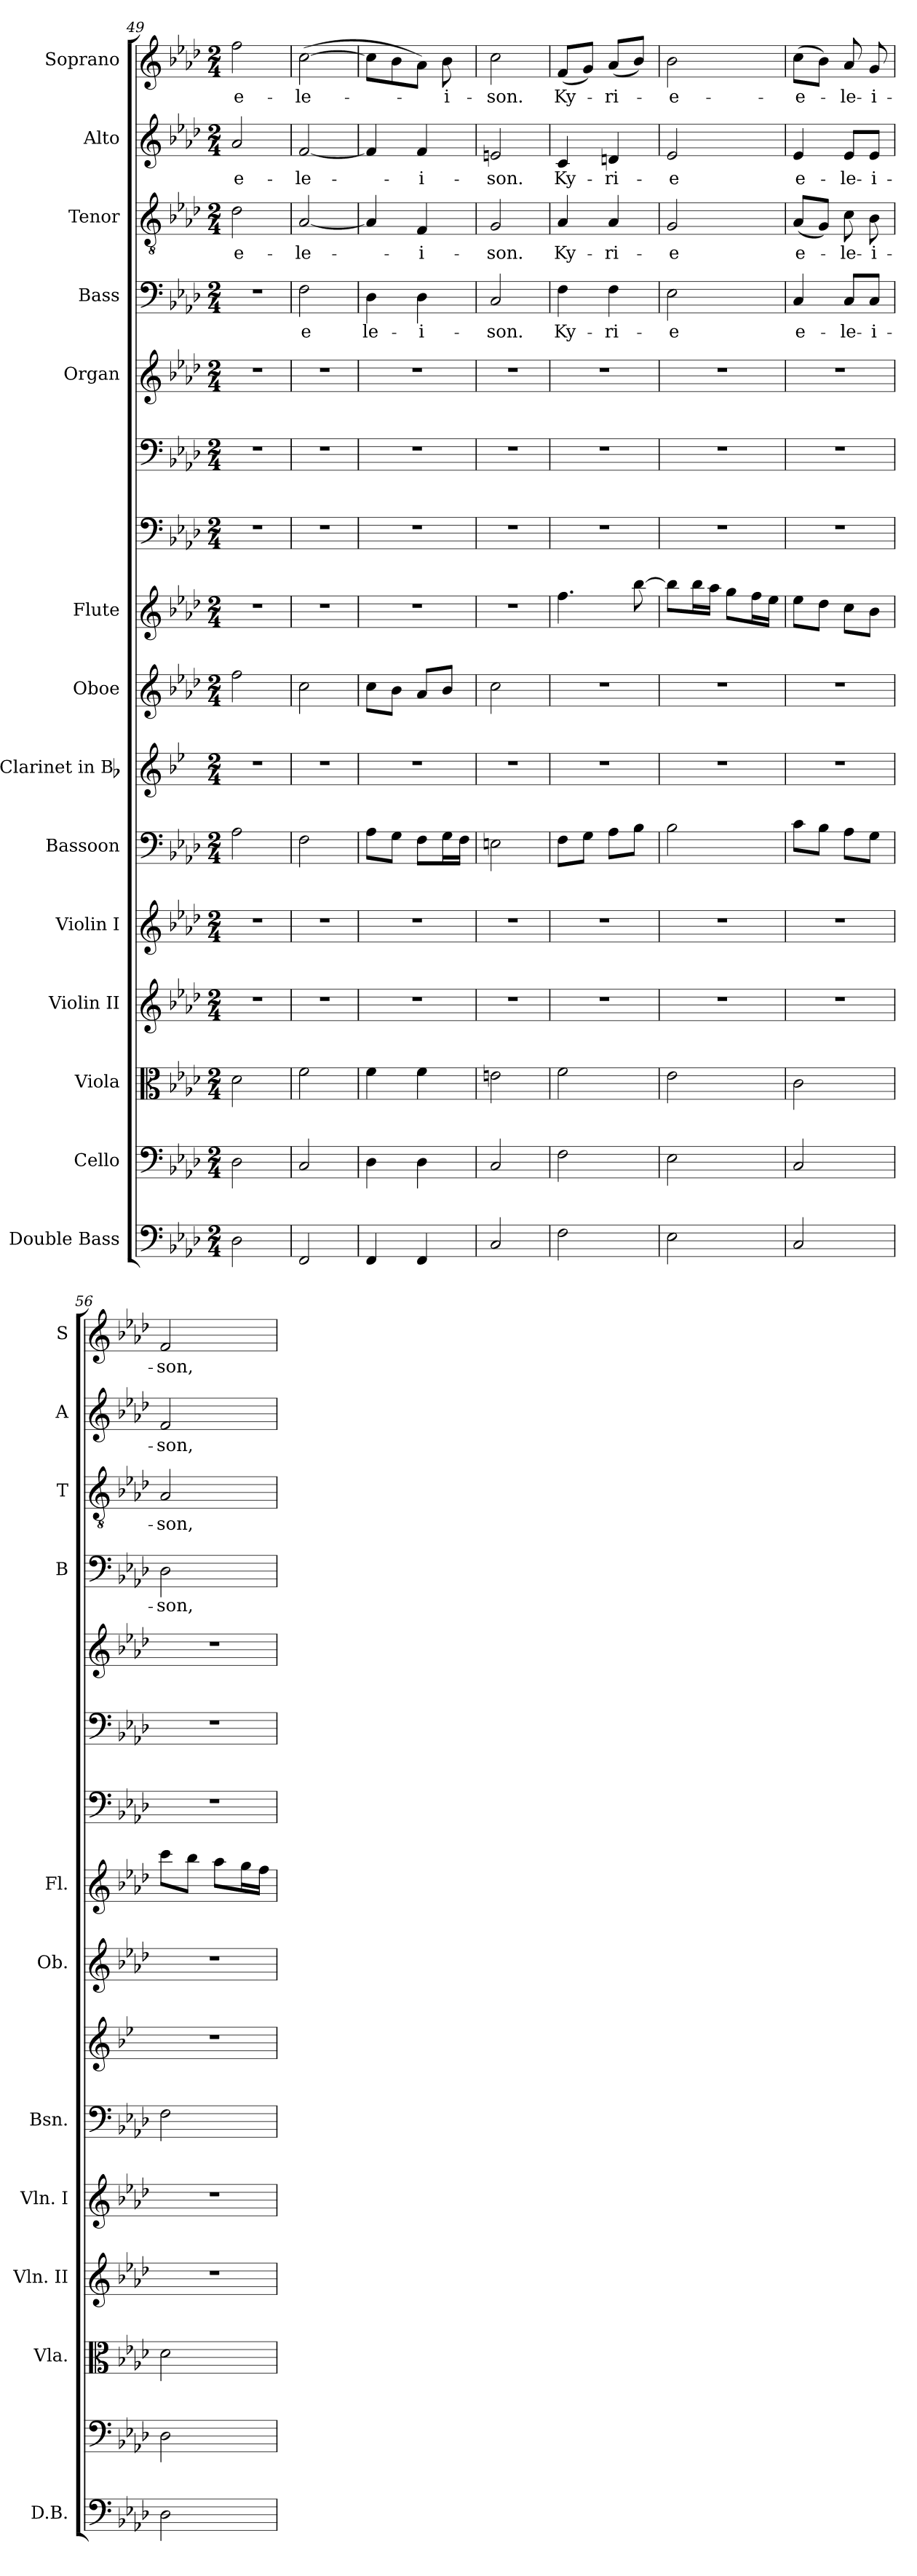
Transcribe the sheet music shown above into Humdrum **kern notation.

**kern	**kern	**kern	**kern	**kern	**kern	**kern	**kern	**kern	**kern	**kern	**kern	**kern	**text	**kern	**text	**kern	**text	**kern	**text
*part16	*part15	*part14	*part13	*part12	*part11	*part10	*part9	*part8	*part7	*part6	*part5	*part4	*part4	*part3	*part3	*part2	*part2	*part1	*part1
*staff16	*staff15	*staff14	*staff13	*staff12	*staff11	*staff10	*staff9	*staff8	*staff7	*staff6	*staff5	*staff4	*staff4	*staff3	*staff3	*staff2	*staff2	*staff1	*staff1
*I"Double Bass	*I"Cello	*I"Viola	*I"Violin II	*I"Violin I	*I"Bassoon	*I"Clarinet in Bb	*I"Oboe	*I"Flute	*	*	*I"Organ	*I"Bass	*	*I"Tenor	*	*I"Alto	*	*I"Soprano	*
*I'D.B.	*	*I'Vla.	*I'Vln. II	*I'Vln. I	*I'Bsn.	*	*I'Ob.	*I'Fl.	*	*	*	*I'B	*	*I'T	*	*I'A	*	*I'S	*
*clefF4	*clefF4	*clefC3	*clefG2	*clefG2	*clefF4	*clefG2	*clefG2	*clefG2	*clefF4	*clefF4	*clefG2	*clefF4	*	*clefGv2	*	*clefG2	*	*clefG2	*
*ITrd7c12	*	*	*	*	*	*ITrd1c2	*	*ITrd-7c-12	*	*	*	*	*	*	*	*	*	*	*
*k[b-e-a-d-]	*k[b-e-a-d-]	*k[b-e-a-d-]	*k[b-e-a-d-]	*k[b-e-a-d-]	*k[b-e-a-d-]	*k[b-e-a-d-]	*k[b-e-a-d-]	*k[b-e-a-d-]	*k[b-e-a-d-]	*k[b-e-a-d-]	*k[b-e-a-d-]	*k[b-e-a-d-]	*	*k[b-e-a-d-]	*	*k[b-e-a-d-]	*	*k[b-e-a-d-]	*
*f:	*f:	*f:	*f:	*f:	*f:	*f:	*f:	*f:	*f:	*f:	*f:	*f:	*	*f:	*	*f:	*	*f:	*
*M2/4	*M2/4	*M2/4	*M2/4	*M2/4	*M2/4	*M2/4	*M2/4	*M2/4	*M2/4	*M2/4	*M2/4	*M2/4	*	*M2/4	*	*M2/4	*	*M2/4	*
=49	=49	=49	=49	=49	=49	=49	=49	=49	=49	=49	=49	=49	=49	=49	=49	=49	=49	=49	=49
!	!	!	!	!	!	!	!	!	!	!	!	!	!	!	!LO:LY:b	!	!LO:LY:b	!	!LO:LY:b
2DD-\	2D-\	2d-\	2r	2r	2A-\	2r	2ff\	2r	2r	2r	2r	2r	.	2d-\	e-	2a-/	e-	2ff\	e-
=50	=50	=50	=50	=50	=50	=50	=50	=50	=50	=50	=50	=50	=50	=50	=50	=50	=50	=50	=50
!	!	!	!	!	!	!	!	!	!	!	!	!	!LO:LY:b	!	!LO:LY:b	!	!LO:LY:b	!	!LO:LY:b
2FFF/	2C/	2f\	2r	2r	2F\	2r	2cc\	2r	2r	2r	2r	2F\	e	[2A-/	-le-	[2f/	-le-	(>[2cc\	-le-
=51	=51	=51	=51	=51	=51	=51	=51	=51	=51	=51	=51	=51	=51	=51	=51	=51	=51	=51	=51
!	!	!	!	!	!	!	!	!	!	!	!	!	!LO:LY:b	!	!	!	!	!	!
4FFF/	4D-\	4f\	2r	2r	8A-\L	2r	8cc\L	2r	2r	2r	2r	4D-\	le-	4A-/]	.	4f/]	.	8cc\L]	.
.	.	.	.	.	8G\J	.	8b-\J	.	.	.	.	.	.	.	.	.	.	8b-\	.
!	!	!	!	!	!	!	!	!	!	!	!	!	!LO:LY:b	!	!LO:LY:b	!	!LO:LY:b	!	!
4FFF/	4D-\	4f\	.	.	8F\L	.	8a-/L	.	.	.	.	4D-\	-i-	4F/	-i-	4f/	-i-	8a-\J)	.
!	!	!	!	!	!	!	!	!	!	!	!	!	!	!	!	!	!	!	!LO:LY:b
.	.	.	.	.	16G\L	.	8b-/J	.	.	.	.	.	.	.	.	.	.	8b-\	-i-
.	.	.	.	.	16F\JJ	.	.	.	.	.	.	.	.	.	.	.	.	.	.
=52	=52	=52	=52	=52	=52	=52	=52	=52	=52	=52	=52	=52	=52	=52	=52	=52	=52	=52	=52
!	!	!	!	!	!	!	!	!	!	!	!	!	!LO:LY:b	!	!LO:LY:b	!	!LO:LY:b	!	!LO:LY:b
2CC/	2C/	2en\	2r	2r	2En\	2r	2cc\	2r	2r	2r	2r	2C/	-son.	2G/	-son.	2en/	-son.	2cc\	-son.
=53	=53	=53	=53	=53	=53	=53	=53	=53	=53	=53	=53	=53	=53	=53	=53	=53	=53	=53	=53
!	!	!	!	!	!	!	!	!	!	!	!	!	!LO:LY:b	!	!LO:LY:b	!	!LO:LY:b	!	!LO:LY:b
2FF\	2F\	2f\	2r	2r	8F\L	2r	2r	4.fff\	2r	2r	2r	4F\	Ky-	4A-/	Ky-	4c/	Ky-	(<8f/L	Ky-
.	.	.	.	.	8G\J	.	.	.	.	.	.	.	.	.	.	.	.	8g/J)	.
!	!	!	!	!	!	!	!	!	!	!	!	!	!LO:LY:b	!	!LO:LY:b	!	!LO:LY:b	!	!LO:LY:b
.	.	.	.	.	8A-\L	.	.	.	.	.	.	4F\	-ri-	4A-/	-ri-	4dn/	-ri-	(<8a-/L	-ri-
.	.	.	.	.	8B-\J	.	.	[8bbb-\	.	.	.	.	.	.	.	.	.	8b-/J)	.
=54	=54	=54	=54	=54	=54	=54	=54	=54	=54	=54	=54	=54	=54	=54	=54	=54	=54	=54	=54
!	!	!	!	!	!	!	!	!	!	!	!	!	!LO:LY:b	!	!LO:LY:b	!	!LO:LY:b	!	!LO:LY:b
2EE-\	2E-\	2e-\	2r	2r	2B-\	2r	2r	8bbb-\L]	2r	2r	2r	2E-\	-e	2G/	-e	2e-/	-e	2b-\	-e-
.	.	.	.	.	.	.	.	16bbb-\L	.	.	.	.	.	.	.	.	.	.	.
.	.	.	.	.	.	.	.	16aaa-\JJ	.	.	.	.	.	.	.	.	.	.	.
.	.	.	.	.	.	.	.	8ggg\L	.	.	.	.	.	.	.	.	.	.	.
.	.	.	.	.	.	.	.	16fff\L	.	.	.	.	.	.	.	.	.	.	.
.	.	.	.	.	.	.	.	16eee-\JJ	.	.	.	.	.	.	.	.	.	.	.
=55	=55	=55	=55	=55	=55	=55	=55	=55	=55	=55	=55	=55	=55	=55	=55	=55	=55	=55	=55
!	!	!	!	!	!	!	!	!	!	!	!	!	!LO:LY:b	!	!LO:LY:b	!	!LO:LY:b	!	!LO:LY:b
2CC/	2C/	2c\	2r	2r	8c\L	2r	2r	8eee-\L	2r	2r	2r	4C/	e-	(<8A-/L	e-	4e-/	e-	(>8cc\L	-e-
.	.	.	.	.	8B-\J	.	.	8ddd-\J	.	.	.	.	.	8G/J)	.	.	.	8b-\J)	.
!	!	!	!	!	!	!	!	!	!	!	!	!	!LO:LY:b	!	!LO:LY:b	!	!LO:LY:b	!	!LO:LY:b
.	.	.	.	.	8A-\L	.	.	8ccc\L	.	.	.	8C/L	-le-	8c\	-le-	8e-/L	-le-	8a-/	-le-
!	!	!	!	!	!	!	!	!	!	!	!	!	!LO:LY:b	!	!LO:LY:b	!	!LO:LY:b	!	!LO:LY:b
.	.	.	.	.	8G\J	.	.	8bb-\J	.	.	.	8C/J	-i-	8B-\	-i-	8e-/J	-i-	8g/	-i-
=56	=56	=56	=56	=56	=56	=56	=56	=56	=56	=56	=56	=56	=56	=56	=56	=56	=56	=56	=56
!	!	!	!	!	!	!	!	!	!	!	!	!	!LO:LY:b	!	!LO:LY:b	!	!LO:LY:b	!	!LO:LY:b
2DD-\	2D-\	2d-\	2r	2r	2F\	2r	2r	8cccc\L	2r	2r	2r	2D-\	-son,	2A-/	-son,	2f/	-son,	2f/	-son,
.	.	.	.	.	.	.	.	8bbb-\J	.	.	.	.	.	.	.	.	.	.	.
.	.	.	.	.	.	.	.	8aaa-\L	.	.	.	.	.	.	.	.	.	.	.
.	.	.	.	.	.	.	.	16ggg\L	.	.	.	.	.	.	.	.	.	.	.
.	.	.	.	.	.	.	.	16fff\JJ	.	.	.	.	.	.	.	.	.	.	.
=	=	=	=	=	=	=	=	=	=	=	=	=	=	=	=	=	=	=	=
*-	*-	*-	*-	*-	*-	*-	*-	*-	*-	*-	*-	*-	*-	*-	*-	*-	*-	*-	*-
